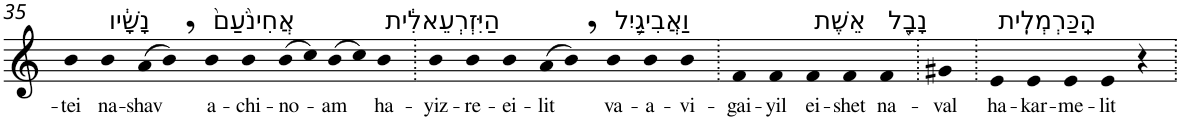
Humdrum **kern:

**kern	**text
*part1	*part1
*staff1	*staff1
*I"Piano	*
*I'Pno	*
!!LO:PB:g=z
*clefG2	*
*k[]	*
=35	=35
!	!LO:LY:b
4b	-tei
!LO:TX:a:t=נָשָׁ֔יו	!
!	!LO:LY:b
4b	na-
!	!LO:LY:b
(>8a	-shav
8b,)	.
!LO:TX:a:t=אֲחִינֹ֙עַם֙	!
!	!LO:LY:b
4b	a-
!	!LO:LY:b
4b	-chi-
!	!LO:LY:b
(>8b	-no-
8cc)	.
!	!LO:LY:b
(>8b	-am
8cc)	.
!LO:TX:a:t=הַיִּזְרְעֵאלִ֔ית	!
!	!LO:LY:b
4b	ha-
=36.	=36.
!	!LO:LY:b
4b	-yiz-
!	!LO:LY:b
4b	-re-
!	!LO:LY:b
4b	-ei-
!	!LO:LY:b
(>8a	-lit
8b,)	.
!LO:TX:a:t=וַאֲבִיגַ֥יִל	!
!	!LO:LY:b
4b	va-
!	!LO:LY:b
4b	-a-
!	!LO:LY:b
4b	-vi-
=37.	=37.
!	!LO:LY:b
4f	-gai-
!	!LO:LY:b
4f	-yil
!LO:TX:a:t=אֵשֶׁת	!
!	!LO:LY:b
4f	ei-
!	!LO:LY:b
4f	-shet
!LO:TX:a:t=נָבָ֖ל	!
!	!LO:LY:b
4f	na-
=38.	=38.
!	!LO:LY:b
4g#X	-val
=39.	=39.
!LO:TX:a:t=הַֽכַּרְמְלִֽית	!
!	!LO:LY:b
4e	ha-
!	!LO:LY:b
4e	-kar-
!	!LO:LY:b
4e	-me-
!	!LO:LY:b
4e	-lit
4r	.
=.	=.
*-	*-
